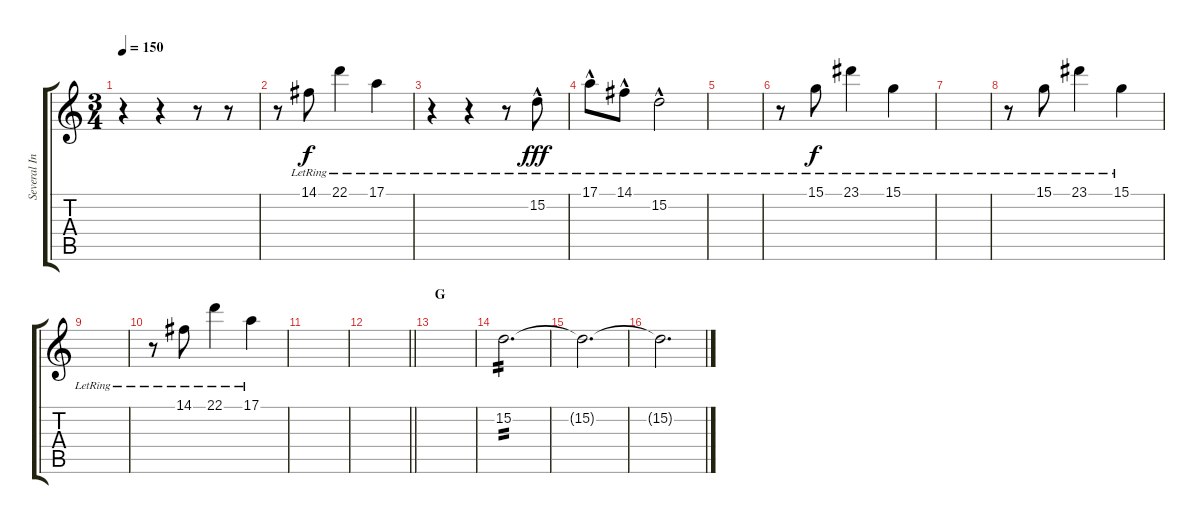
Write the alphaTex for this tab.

\track ("Several Instruments" "Several In") {instrument koto}
\staff {score tabs}
\tuning (E4 B3 G3 D3 A2 E2) {hide}
\ts (3 4)
\tempo 150
\clef g2
\ks c
r.4{dy f} r.4 r.8 r.8 |
r.8 14.1{lr}.8 22.1{lr}.4 17.1{lr}.4 |
r.4 r.4 r.8 15.2{hac lr}.8{dy fff} |
17.1{hac lr}.8 14.1{hac lr}.8 15.2{hac lr}.2 |
|
r.8 15.1{lr}.8{dy f} 23.1{lr}.4 15.1{lr}.4 |
|
r.8 15.1{lr}.8 23.1{lr}.4 15.1{lr}.4 |
|
r.8 14.1{lr}.8 22.1{lr}.4 17.1{lr}.4 |
|
\barLineRight lightlight
|
\section ("" "G")
|
15.2.2{d tp 2 volume 10 balance 13 instrument distortionguitar} |
15.2{t}.2{d} |
15.2{t}.2{d}
